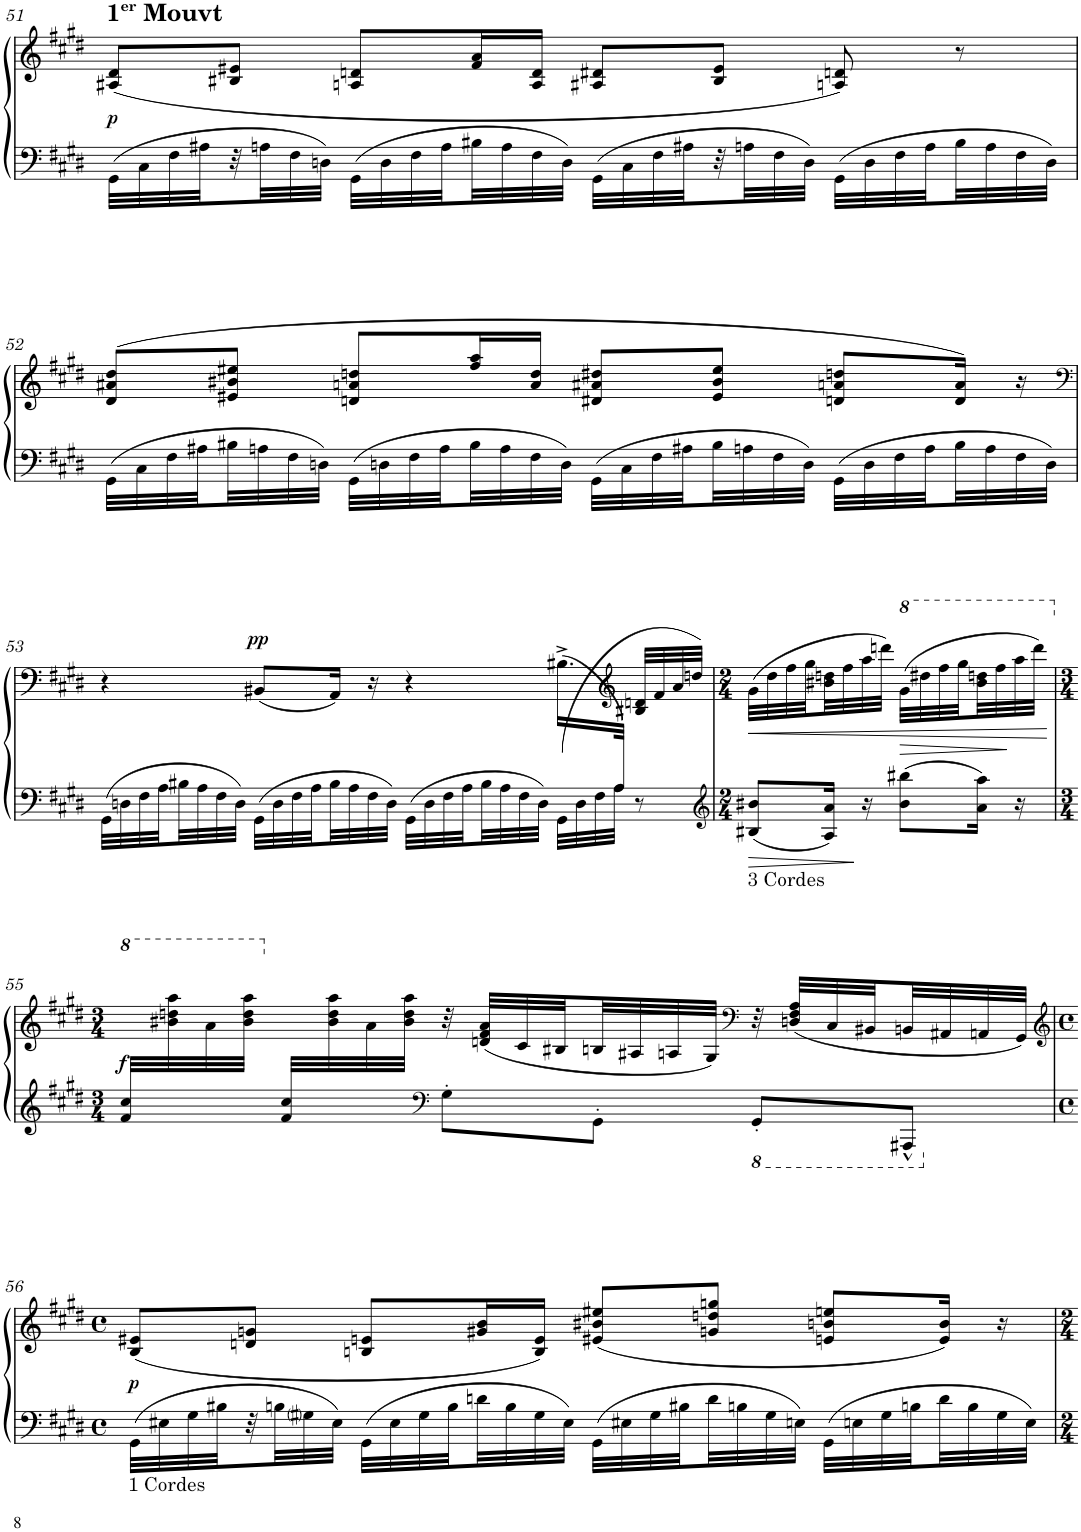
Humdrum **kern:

**kern	**kern	**dynam
*part1	*part1	*part1
*staff2	*staff1	*staff1/2
*I"Piano	*	*
*I'Pno	*	*
!!LO:PB:g=z
*clefF4	*clefG2	*
*k[f#c#g#d#]	*k[f#c#g#d#]	*
*M4/4	*M4/4	*
*met(c)	*met(c)	*
=51	=51	=51
!	!	!LO:DY:b
32GG#\LLL	(8A#X/ 8d#/L	p
32C#\	.	.
32F#\	.	.
32A#X\JJ	.	.
32r	8B#X/ 8e#X/J	.
32An\	.	.
32F#\	.	.
32Dn\JJJ	.	.
32GG#\LLL	8An/ 8dn/L	.
32D\	.	.
32F#\	.	.
32A\	.	.
32B#X\	16f#/ 16a/L	.
32A\	.	.
32F#\	16A/ 16d/JJ	.
32D\JJJ	.	.
32GG#\LLL	8A#X/ 8d#X/L	.
32C#\	.	.
32F#\	.	.
32A#X\JJ	.	.
32r	8B#/ 8e#/J	.
32An\	.	.
32F#\	.	.
32D\JJJ	.	.
32GG#\LLL	8An/ 8dn/)	.
32D\	.	.
32F#\	.	.
32A\	.	.
32B#\	8r	.
32A\	.	.
32F#\	.	.
32D\JJJ	.	.
!!LO:LB:g=z
=52	=52	=52
32GG#\LLL	(>8d#/ 8a#X/ 8dd#/L	.
32C#\	.	.
32F#\	.	.
32A#X\	.	.
32B#X\	8e#X/ 8b#X/ 8ee#X/J	.
32An\	.	.
32F#\	.	.
32Dn\JJJ	.	.
32GG#\LLL	8dn/ 8an/ 8ddn/L	.
32Dn\	.	.
32F#\	.	.
32A\	.	.
32B#\	16ff#/ 16aa/L	.
32A\	.	.
32F#\	16a/ 16dd/JJ	.
32D\JJJ	.	.
32GG#\LLL	8d#X/ 8a#X/ 8dd#X/L	.
32C#\	.	.
32F#\	.	.
32A#X\	.	.
32B#\	8e#/ 8b#/ 8ee#/J	.
32An\	.	.
32F#\	.	.
32D\JJJ	.	.
32GG#\LLL	8dn/ 8an/ 8ddn/L	.
32D\	.	.
32F#\	.	.
32A\	.	.
32B#\	16d/ 16a/Jk)	.
32A\	.	.
32F#\	16r	.
32D\JJJ	.	.
!!LO:LB:g=z
=53	=53	=53
*	*clefF4	*
*^	*	*
16.ryy	32GG#\LLL	4r	.
.	32Dn\	.	.
.	32F#\	.	.
.	32A\	.	.
.	32B#X\	.	.
.	32A\	.	.
.	32F#\	.	.
.	32D\JJJ	.	.
!	!	!	!LO:DY:a
.	32GG#\LLL	(8BB#X/L	pp
.	32D\	.	.
.	32F#\	.	.
.	32A\	.	.
.	32B#\	16AA/Jk)	.
.	32A\	.	.
.	32F#\	16r	.
.	32D\JJJ	.	.
.	32GG#\LLL	4r	.
.	32D\	.	.
.	32F#\	.	.
.	32A\	.	.
.	32B#\	.	.
.	32A\	.	.
.	32F#\	.	.
.	32D\JJJ	.	.
.	(32GG#\LLL	(16.B#X^>\LL	.
.	32D\	.	.
.	32F#\	.	.
32A/JJk)	32A\JJJ	32ryy	.
*	*	*clefG2	*
8ryy	8r	32B#X/ 32dn/LLL	.
.	.	32f#/	.
.	.	32a/	.
.	.	(32ddn/JJJ	.
*v	*v	*	*
=54	=54	=54
*clefG2	*	*
*M2/4	*M2/4	*
!LO:TX:b:t=3 Cordes	!	!
!	!	!LO:HP:b
8B#X/ 8b#X/L	32g#\LLL	<
.	32dd#\	.
.	32ff#\	.
.	32gg#\	.
16A/ 16a/Jk	32b#X\ 32ddn\	.
.	32ff#\	.
16r	32aa\	.
.	32dddn\JJJ)	.
*	*8va	*
8b#\ 8bb#X\L	(32gg#\LLL	.
.	32ddd#X\	.
.	32fff#\	.
.	32ggg#\	.
16a\ 16aa\Jk	32bb#\ 32dddn\	.
.	32fff#\	.
16r	32aaa\	.
.	32dddd\JJJ)	.
.	.	[
!!LO:LB:g=z
=55	=55	=55
*M3/4	*M3/4	*
*8va	*	*
*^	*	*
*	*	*X8va	*
!	!	!	!LO:DY:b
32ff#/ 32ccc#/LLL	4ryy	32ryy	f
16.ryy	.	32bb#X\ 32dddn\ 32aaa\	.
.	.	32aa\	.
.	.	32bb#\ 32ddd\ 32aaa\JJJ	.
*	*	*X8va	*
32f#/ 32cc#/LLL	.	32ryy	.
2ryy	.	32b#\ 32dd\ 32aa\	.
.	.	32a\	.
.	.	32b#\ 32dd\ 32aa\JJJ	.
*clefF4	*	*	*
.	8G#'\L	32r	.
.	.	(32dn/ 32f#/ 32a/LLL	.
.	.	32c#/	.
.	.	32B#X/	.
.	8GG#'\J	32Bn/	.
.	.	32A#X/	.
.	.	32An/	.
.	.	32G#/JJJ)	.
*	*	*clefF4	*
*8ba	*	*	*
.	8GGG#'/L	32r	.
.	.	(32Dn/ 32F#/ 32A/LLL	.
.	.	32C#/	.
.	.	32BB#X/	.
.	8AAAA#X^^/J	32BBn/	.
16.ryy	.	32AA#X/	.
.	.	32AAn/	.
.	.	32GG#/JJJ)	.
*v	*v	*	*
!!LO:LB:g=z
=56	=56	=56
*	*clefG2	*
*M4/4	*M4/4	*
*met(c)	*met(c)	*
*X8ba	*	*
!LO:TX:b:t=1 Cordes	!	!
!	!	!LO:DY:b
32GG#\LLL	(8B/ 8e#X/L	p
32E#X\	.	.
32G#\	.	.
32B#X\JJ	.	.
32r	8dn/ 8gn/J	.
32Bn\	.	.
32G#i\	.	.
32E#\JJJ	.	.
32GG#\LLL	8Bn/ 8en/L	.
32E#\	.	.
32G#\	.	.
32B\	.	.
32dn\	16g#X/ 16b/L	.
32B\	.	.
32G#\	16B/ 16e/JJ)	.
32E#\JJJ	.	.
32GG#\LLL	(8e#X/ 8b#X/ 8ee#X/L	.
32E#X\	.	.
32G#\	.	.
32B#X\	.	.
32d\	8gn/ 8ddn/ 8ggn/J	.
32Bn\	.	.
32G#\	.	.
32En\JJJ	.	.
32GG#\LLL	8en/ 8bn/ 8een/L	.
32En\	.	.
32G#\	.	.
32Bn\	.	.
32d\	16e/ 16b/Jk)	.
32B\	.	.
32G#\	16r	.
32E\JJJ	.	.
=	=	=
*-	*-	*-
